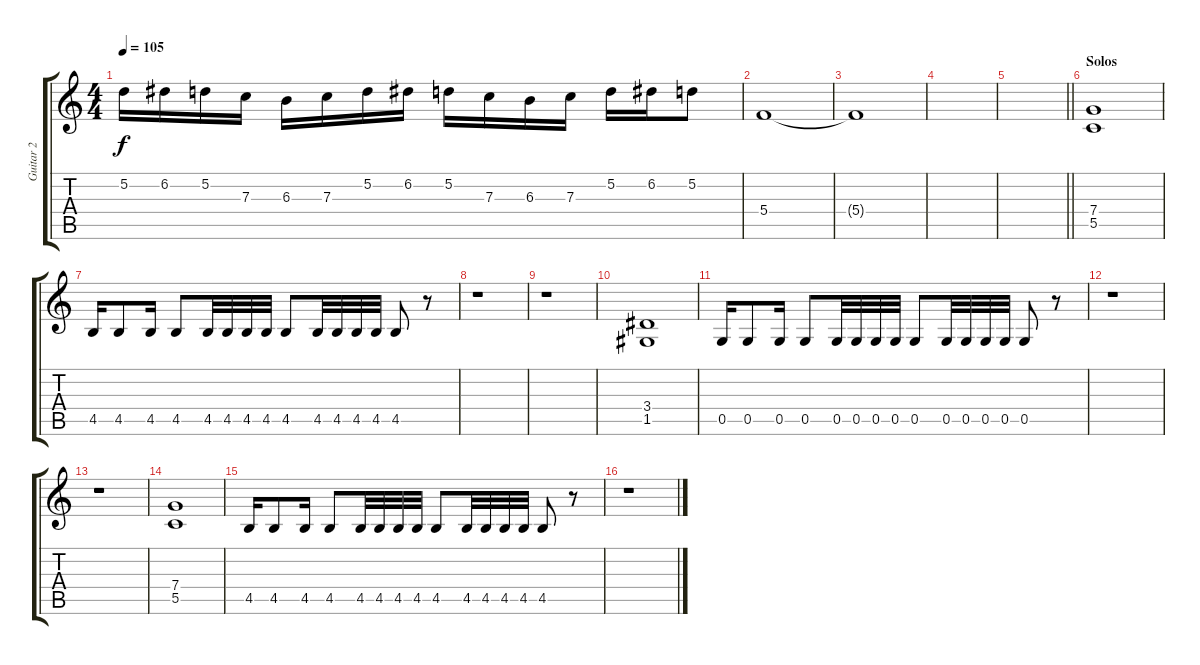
\track ("Guitar 2" "Guitar 2") {instrument overdrivenguitar}
\staff {score tabs}
\tuning (D4 A3 F3 C3 G2 D2) {hide}
\ts (4 4)
\tempo 105
\clef g2
\ks c
5.2.16{dy f} 6.2.16 5.2.16 7.3.16 6.3.16 7.3.16 5.2.16 6.2.16 5.2.16 7.3.16 6.3.16 7.3.16 5.2.16 6.2.16 5.2.8 |
5.4.1 |
5.4{t}.1 |
|
\barLineRight lightlight
|
\section ("" "Solos")
(7.4 5.5).1 |
4.5.16 4.5.8 4.5.16 4.5.8 4.5.32 4.5.32 4.5.32 4.5.32 4.5.8 4.5.32 4.5.32 4.5.32 4.5.32 4.5.8 r.8 |
r.1 |
r.1 |
(3.4 1.5).1 |
0.5.16 0.5.8 0.5.16 0.5.8 0.5.32 0.5.32 0.5.32 0.5.32 0.5.8 0.5.32 0.5.32 0.5.32 0.5.32 0.5.8 r.8 |
r.1 |
r.1 |
(7.4 5.5).1 |
4.5.16 4.5.8 4.5.16 4.5.8 4.5.32 4.5.32 4.5.32 4.5.32 4.5.8 4.5.32 4.5.32 4.5.32 4.5.32 4.5.8 r.8 |
r.1
